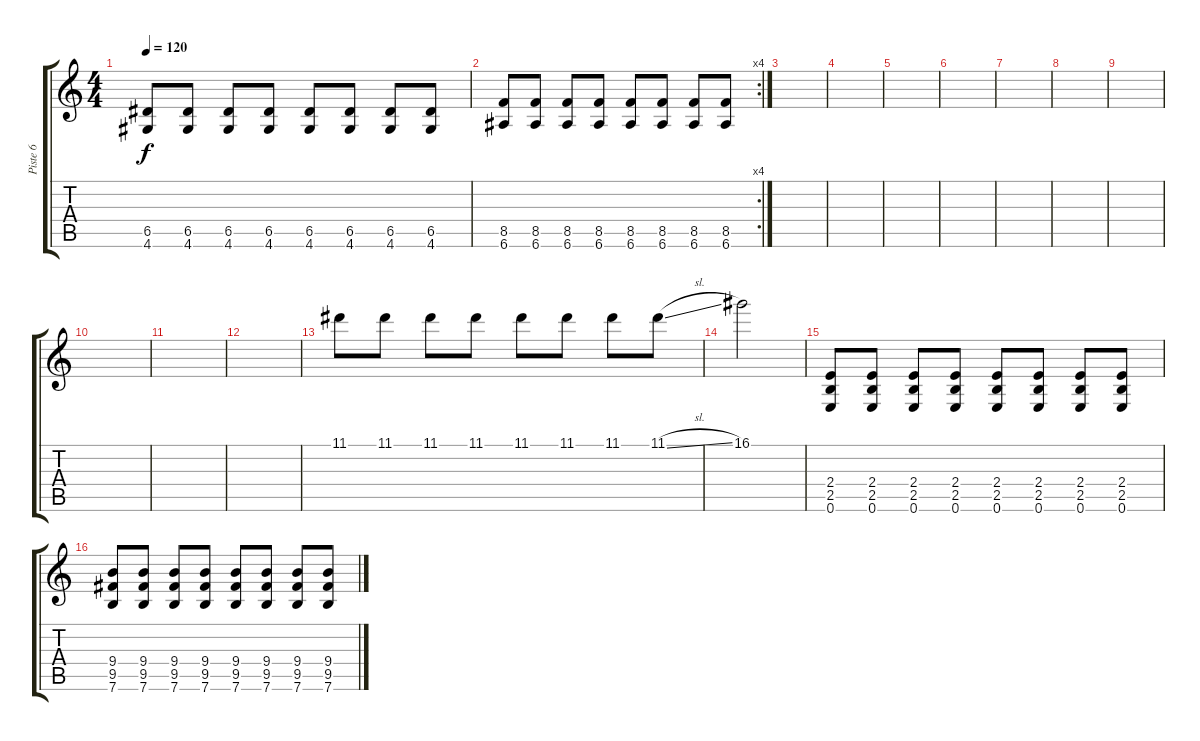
\track ("Piste 6" "Piste 6") {instrument overdrivenguitar}
\staff {score tabs}
\tuning (E4 B3 G3 D3 A2 E2) {hide}
\ts (4 4)
\tempo 120
\clef g2
\ks c
(6.5 4.6).8{dy f volume 16} (6.5 4.6).8 (6.5 4.6).8 (6.5 4.6).8 (6.5 4.6).8 (6.5 4.6).8 (6.5 4.6).8 (6.5 4.6).8 |
\rc 4
(8.5 6.6).8 (8.5 6.6).8 (8.5 6.6).8 (8.5 6.6).8 (8.5 6.6).8 (8.5 6.6).8 (8.5 6.6).8 (8.5 6.6).8 |
|
|
|
|
|
|
|
|
|
|
11.1.8 11.1.8 11.1.8 11.1.8 11.1.8 11.1.8 11.1.8 11.1{sl}.8 |
16.1.2 |
(2.4 2.5 0.6).8 (2.4 2.5 0.6).8 (2.4 2.5 0.6).8 (2.4 2.5 0.6).8 (2.4 2.5 0.6).8 (2.4 2.5 0.6).8 (2.4 2.5 0.6).8 (2.4 2.5 0.6).8 |
(9.4 9.5 7.6).8 (9.4 9.5 7.6).8 (9.4 9.5 7.6).8 (9.4 9.5 7.6).8 (9.4 9.5 7.6).8 (9.4 9.5 7.6).8 (9.4 9.5 7.6).8 (9.4 9.5 7.6).8
